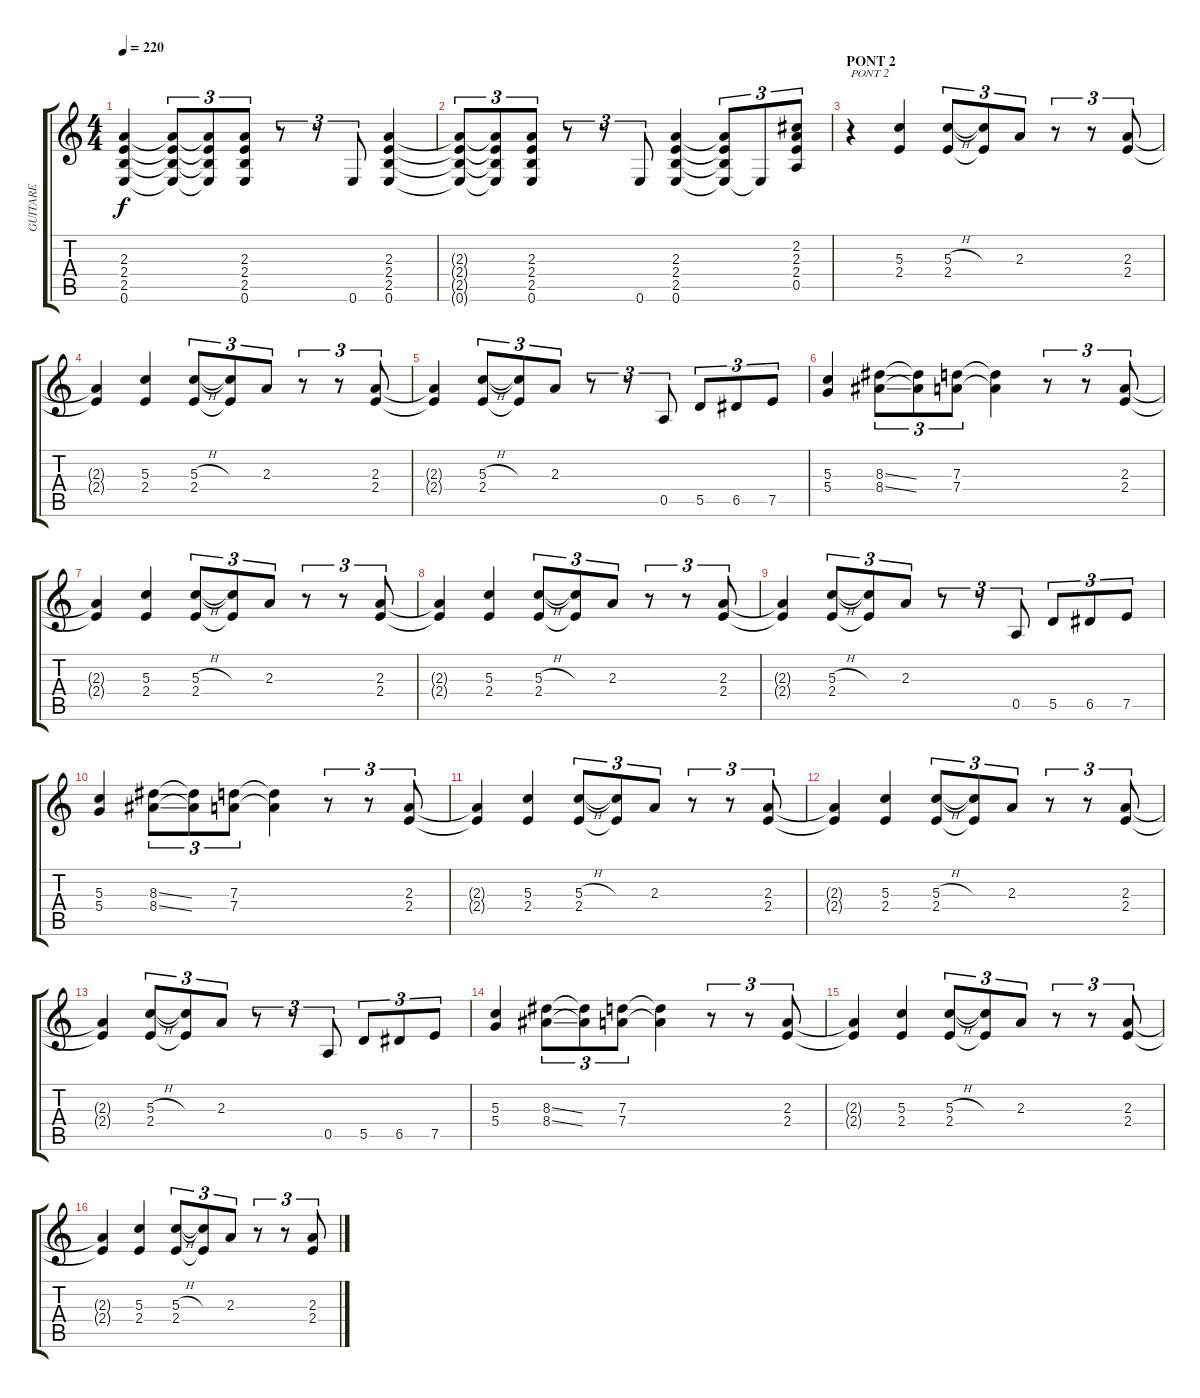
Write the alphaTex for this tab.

\track ("GUITARE" "GUITARE") {instrument distortionguitar}
\staff {score tabs}
\tuning (E4 B3 G3 D3 A2 E2) {hide}
\ts (4 4)
\tempo 220
\clef g2
\ks c
(2.3 2.4 2.5 0.6).4{dy f} (2.3{t} 2.4{t} 2.5{t} 0.6{t}).8{tu (3 2)} (2.3{t} 2.4{t} 2.5{t} 0.6{t}).8{tu (3 2)} (2.3 2.4 2.5 0.6).8{tu (3 2)} r.8{tu (3 2)} r.8{tu (3 2)} 0.6.8{tu (3 2)} (2.3 2.4 2.5 0.6).4 |
(2.3{t} 2.4{t} 2.5{t} 0.6{t}).8{tu (3 2)} (2.3{t} 2.4{t} 2.5{t} 0.6{t}).8{tu (3 2)} (2.3 2.4 2.5 0.6).8{tu (3 2)} r.8{tu (3 2)} r.8{tu (3 2)} 0.6.8{tu (3 2)} (2.3 2.4 2.5 0.6).4 (2.3{t} 2.4{t} 2.5{t} 0.6{t}).8{tu (3 2)} 0.6{t}.8{tu (3 2)} (2.2 2.3 2.4 0.5).8{tu (3 2)} |
\section ("" "PONT 2")
r.4{txt "PONT 2" volume 12 instrument electricguitarjazz} (5.3 2.4).4 (5.3{h} 2.4).8{tu (3 2)} (5.3{t} 2.4{t}).8{tu (3 2)} 2.3.8{tu (3 2)} r.8{tu (3 2)} r.8{tu (3 2)} (2.3 2.4).8{tu (3 2)} |
(2.3{t} 2.4{t}).4 (5.3 2.4).4 (5.3{h} 2.4).8{tu (3 2)} (5.3{t} 2.4{t}).8{tu (3 2)} 2.3.8{tu (3 2)} r.8{tu (3 2)} r.8{tu (3 2)} (2.3 2.4).8{tu (3 2)} |
(2.3{t} 2.4{t}).4 (5.3{h} 2.4).8{tu (3 2)} (5.3{t} 2.4{t}).8{tu (3 2)} 2.3.8{tu (3 2)} r.8{tu (3 2)} r.8{tu (3 2)} 0.5.8{tu (3 2)} 5.5.8{tu (3 2)} 6.5.8{tu (3 2)} 7.5.8{tu (3 2)} |
(5.3 5.4).4 (8.3{ss} 8.4{ss}).8{tu (3 2)} (8.3{t} 8.4{t}).8{tu (3 2)} (7.3 7.4).8{tu (3 2)} (7.3{t} 7.4{t}).4 r.8{tu (3 2)} r.8{tu (3 2)} (2.3 2.4).8{tu (3 2)} |
(2.3{t} 2.4{t}).4 (5.3 2.4).4 (5.3{h} 2.4).8{tu (3 2)} (5.3{t} 2.4{t}).8{tu (3 2)} 2.3.8{tu (3 2)} r.8{tu (3 2)} r.8{tu (3 2)} (2.3 2.4).8{tu (3 2)} |
(2.3{t} 2.4{t}).4 (5.3 2.4).4 (5.3{h} 2.4).8{tu (3 2)} (5.3{t} 2.4{t}).8{tu (3 2)} 2.3.8{tu (3 2)} r.8{tu (3 2)} r.8{tu (3 2)} (2.3 2.4).8{tu (3 2)} |
(2.3{t} 2.4{t}).4 (5.3{h} 2.4).8{tu (3 2)} (5.3{t} 2.4{t}).8{tu (3 2)} 2.3.8{tu (3 2)} r.8{tu (3 2)} r.8{tu (3 2)} 0.5.8{tu (3 2)} 5.5.8{tu (3 2)} 6.5.8{tu (3 2)} 7.5.8{tu (3 2)} |
(5.3 5.4).4 (8.3{ss} 8.4{ss}).8{tu (3 2)} (8.3{t} 8.4{t}).8{tu (3 2)} (7.3 7.4).8{tu (3 2)} (7.3{t} 7.4{t}).4 r.8{tu (3 2)} r.8{tu (3 2)} (2.3 2.4).8{tu (3 2)} |
(2.3{t} 2.4{t}).4 (5.3 2.4).4 (5.3{h} 2.4).8{tu (3 2)} (5.3{t} 2.4{t}).8{tu (3 2)} 2.3.8{tu (3 2)} r.8{tu (3 2)} r.8{tu (3 2)} (2.3 2.4).8{tu (3 2)} |
(2.3{t} 2.4{t}).4 (5.3 2.4).4 (5.3{h} 2.4).8{tu (3 2)} (5.3{t} 2.4{t}).8{tu (3 2)} 2.3.8{tu (3 2)} r.8{tu (3 2)} r.8{tu (3 2)} (2.3 2.4).8{tu (3 2)} |
(2.3{t} 2.4{t}).4 (5.3{h} 2.4).8{tu (3 2)} (5.3{t} 2.4{t}).8{tu (3 2)} 2.3.8{tu (3 2)} r.8{tu (3 2)} r.8{tu (3 2)} 0.5.8{tu (3 2)} 5.5.8{tu (3 2)} 6.5.8{tu (3 2)} 7.5.8{tu (3 2)} |
(5.3 5.4).4 (8.3{ss} 8.4{ss}).8{tu (3 2)} (8.3{t} 8.4{t}).8{tu (3 2)} (7.3 7.4).8{tu (3 2)} (7.3{t} 7.4{t}).4 r.8{tu (3 2)} r.8{tu (3 2)} (2.3 2.4).8{tu (3 2)} |
(2.3{t} 2.4{t}).4 (5.3 2.4).4 (5.3{h} 2.4).8{tu (3 2)} (5.3{t} 2.4{t}).8{tu (3 2)} 2.3.8{tu (3 2)} r.8{tu (3 2)} r.8{tu (3 2)} (2.3 2.4).8{tu (3 2)} |
(2.3{t} 2.4{t}).4 (5.3 2.4).4 (5.3{h} 2.4).8{tu (3 2)} (5.3{t} 2.4{t}).8{tu (3 2)} 2.3.8{tu (3 2)} r.8{tu (3 2)} r.8{tu (3 2)} (2.3 2.4).8{tu (3 2)}
